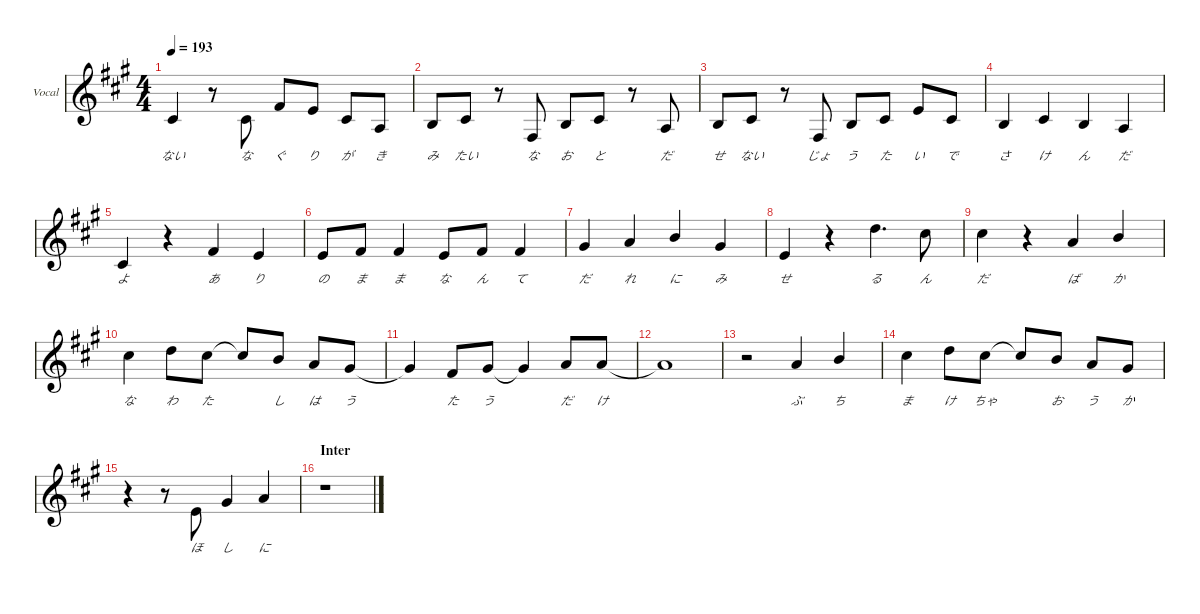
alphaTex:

\defaultSystemsLayout 4
\hideDynamics
\bracketExtendMode nobrackets
\firstSystemTrackNameOrientation horizontal
\track ("Vocal" "Vocal") {defaultSystemsLayout 4 mute instrument lead7fifths}
\staff {score}
\tuning (E4 B3 G3 D3 A2 E2)
\ts (4 4)
\tempo 193
\clef g2
\scale
0.234276
\ks a
2.2{acc #}.4{lyrics (0 "ない") lyrics (1 "") lyrics (2 "") lyrics (3 "") lyrics (4 "") dy f beam Up} r.8{beam Down} 2.2{acc #}.8{lyrics (0 "な") lyrics (1 "") lyrics (2 "") lyrics (3 "") lyrics (4 "") beam Up} 2.1{acc #}.8{lyrics (0 "ぐ") lyrics (1 "") lyrics (2 "") lyrics (3 "") lyrics (4 "") beam Up} 0.1{acc forcenatural}.8{lyrics (0 "り") lyrics (1 "") lyrics (2 "") lyrics (3 "") lyrics (4 "") beam Up} 2.2{acc #}.8{lyrics (0 "が") lyrics (1 "") lyrics (2 "") lyrics (3 "") lyrics (4 "") beam Up} 2.3{acc forcenatural}.8{lyrics (0 "き") lyrics (1 "") lyrics (2 "") lyrics (3 "") lyrics (4 "") beam Up} |
\scale
0.296461 0.2{acc forcenatural}.8{lyrics (0 "み") lyrics (1 "") lyrics (2 "") lyrics (3 "") lyrics (4 "") beam Up} 2.2{acc #}.8{lyrics (0 "たい") lyrics (1 "") lyrics (2 "") lyrics (3 "") lyrics (4 "") beam Up} r.8{beam Up} 4.4{acc #}.8{lyrics (0 "な") lyrics (1 "") lyrics (2 "") lyrics (3 "") lyrics (4 "") beam Up} 0.2{acc forcenatural}.8{lyrics (0 "お") lyrics (1 "") lyrics (2 "") lyrics (3 "") lyrics (4 "") beam Up} 2.2{acc #}.8{lyrics (0 "と") lyrics (1 "") lyrics (2 "") lyrics (3 "") lyrics (4 "") beam Up} r.8{beam Up} 2.3{acc forcenatural}.8{lyrics (0 "だ") lyrics (1 "") lyrics (2 "") lyrics (3 "") lyrics (4 "") beam Up} |
\scale
0.234513 0.2{acc forcenatural}.8{lyrics (0 "せ") lyrics (1 "") lyrics (2 "") lyrics (3 "") lyrics (4 "") beam Up} 2.2{acc #}.8{lyrics (0 "ない") lyrics (1 "") lyrics (2 "") lyrics (3 "") lyrics (4 "") beam Up} r.8{beam Up} 4.4{acc #}.8{lyrics (0 "じょ") lyrics (1 "") lyrics (2 "") lyrics (3 "") lyrics (4 "") beam Up} 0.2{acc forcenatural}.8{lyrics (0 "う") lyrics (1 "") lyrics (2 "") lyrics (3 "") lyrics (4 "") beam Up} 2.2{acc #}.8{lyrics (0 "た") lyrics (1 "") lyrics (2 "") lyrics (3 "") lyrics (4 "") beam Up} 0.1{acc forcenatural}.8{lyrics (0 "い") lyrics (1 "") lyrics (2 "") lyrics (3 "") lyrics (4 "") beam Up} 2.2{acc #}.8{lyrics (0 "で") lyrics (1 "") lyrics (2 "") lyrics (3 "") lyrics (4 "") beam Up} |
\scale
0.23475 0.2{acc forcenatural}.4{lyrics (0 "さ") lyrics (1 "") lyrics (2 "") lyrics (3 "") lyrics (4 "") beam Up} 2.2{acc #}.4{lyrics (0 "け") lyrics (1 "") lyrics (2 "") lyrics (3 "") lyrics (4 "") beam Up} 0.2{acc forcenatural}.4{lyrics (0 "ん") lyrics (1 "") lyrics (2 "") lyrics (3 "") lyrics (4 "") beam Up} 2.3{acc forcenatural}.4{lyrics (0 "だ") lyrics (1 "") lyrics (2 "") lyrics (3 "") lyrics (4 "") beam Up} |
\scale
0.234276 2.2{acc #}.4{lyrics (0 "よ") lyrics (1 "") lyrics (2 "") lyrics (3 "") lyrics (4 "") beam Up} r.4{beam Down} 2.1{acc #}.4{lyrics (0 "あ") lyrics (1 "") lyrics (2 "") lyrics (3 "") lyrics (4 "") beam Up} 0.1{acc forcenatural}.4{lyrics (0 "り") lyrics (1 "") lyrics (2 "") lyrics (3 "") lyrics (4 "") beam Up} |
\scale
0.29646 0.1{acc forcenatural}.8{lyrics (0 "の") lyrics (1 "") lyrics (2 "") lyrics (3 "") lyrics (4 "") beam Up} 2.1{acc #}.8{lyrics (0 "ま") lyrics (1 "") lyrics (2 "") lyrics (3 "") lyrics (4 "") beam Up} 2.1{acc #}.4{lyrics (0 "ま") lyrics (1 "") lyrics (2 "") lyrics (3 "") lyrics (4 "") beam Up} 0.1{acc forcenatural}.8{lyrics (0 "な") lyrics (1 "") lyrics (2 "") lyrics (3 "") lyrics (4 "") beam Up} 2.1{acc #}.8{lyrics (0 "ん") lyrics (1 "") lyrics (2 "") lyrics (3 "") lyrics (4 "") beam Up} 2.1{acc #}.4{lyrics (0 "て") lyrics (1 "") lyrics (2 "") lyrics (3 "") lyrics (4 "") beam Up} |
\scale
0.234513 4.1{acc #}.4{lyrics (0 "だ") lyrics (1 "") lyrics (2 "") lyrics (3 "") lyrics (4 "") beam Up} 5.1{acc forcenatural}.4{lyrics (0 "れ") lyrics (1 "") lyrics (2 "") lyrics (3 "") lyrics (4 "") beam Up} 7.1{acc forcenatural}.4{lyrics (0 "に") lyrics (1 "") lyrics (2 "") lyrics (3 "") lyrics (4 "") beam Up} 4.1{acc #}.4{lyrics (0 "み") lyrics (1 "") lyrics (2 "") lyrics (3 "") lyrics (4 "") beam Up} |
\scale
0.23475 0.1{acc forcenatural}.4{lyrics (0 "せ") lyrics (1 "") lyrics (2 "") lyrics (3 "") lyrics (4 "") beam Up} r.4{beam Down} 10.1{acc forcenatural}.4{d lyrics (0 "る") lyrics (1 "") lyrics (2 "") lyrics (3 "") lyrics (4 "") beam Down} 9.1{acc #}.8{lyrics (0 "ん") lyrics (1 "") lyrics (2 "") lyrics (3 "") lyrics (4 "") beam Down} |
\scale
0.234276 9.1{acc #}.4{lyrics (0 "だ") lyrics (1 "") lyrics (2 "") lyrics (3 "") lyrics (4 "") beam Down} r.4{beam Down} 5.1{acc forcenatural}.4{lyrics (0 "ば") lyrics (1 "") lyrics (2 "") lyrics (3 "") lyrics (4 "") beam Up} 7.1{acc forcenatural}.4{lyrics (0 "か") lyrics (1 "") lyrics (2 "") lyrics (3 "") lyrics (4 "") beam Up} |
\scale
0.296461 9.1{acc #}.4{lyrics (0 "な") lyrics (1 "") lyrics (2 "") lyrics (3 "") lyrics (4 "") beam Down} 10.1{acc forcenatural}.8{lyrics (0 "わ") lyrics (1 "") lyrics (2 "") lyrics (3 "") lyrics (4 "") beam Down} 9.1{acc #}.8{lyrics (0 "た") lyrics (1 "") lyrics (2 "") lyrics (3 "") lyrics (4 "") beam Down} 9.1{t acc #}.8{beam Up} 7.1{acc forcenatural}.8{lyrics (0 "し") lyrics (1 "") lyrics (2 "") lyrics (3 "") lyrics (4 "") beam Up} 5.1{acc forcenatural}.8{lyrics (0 "は") lyrics (1 "") lyrics (2 "") lyrics (3 "") lyrics (4 "") beam Up} 4.1{acc #}.8{lyrics (0 "う") lyrics (1 "") lyrics (2 "") lyrics (3 "") lyrics (4 "") beam Up} |
\scale
0.234513 4.1{t acc #}.4{beam Up} 2.1{acc #}.8{lyrics (0 "た") lyrics (1 "") lyrics (2 "") lyrics (3 "") lyrics (4 "") beam Up} 4.1{acc #}.8{lyrics (0 "う") lyrics (1 "") lyrics (2 "") lyrics (3 "") lyrics (4 "") beam Up} 4.1{t acc #}.4{beam Up} 5.1{acc forcenatural}.8{lyrics (0 "だ") lyrics (1 "") lyrics (2 "") lyrics (3 "") lyrics (4 "") beam Up} 5.1{acc forcenatural}.8{lyrics (0 "け") lyrics (1 "") lyrics (2 "") lyrics (3 "") lyrics (4 "") beam Up} |
\scale
0.233644 5.1{t acc forcenatural}.1{beam Up} |
\scale
0.235382 r.2{beam Down} 5.1{acc forcenatural}.4{lyrics (0 "ぶ") lyrics (1 "") lyrics (2 "") lyrics (3 "") lyrics (4 "") beam Up} 7.1{acc forcenatural}.4{lyrics (0 "ち") lyrics (1 "") lyrics (2 "") lyrics (3 "") lyrics (4 "") beam Up} |
\scale
0.530974 9.1{acc #}.4{lyrics (0 "ま") lyrics (1 "") lyrics (2 "") lyrics (3 "") lyrics (4 "") beam Down} 10.1{acc forcenatural}.8{lyrics (0 "け") lyrics (1 "") lyrics (2 "") lyrics (3 "") lyrics (4 "") beam Down} 9.1{acc #}.8{lyrics (0 "ちゃ") lyrics (1 "") lyrics (2 "") lyrics (3 "") lyrics (4 "") beam Down} 9.1{t acc #}.8{beam Up} 7.1{acc forcenatural}.8{lyrics (0 "お") lyrics (1 "") lyrics (2 "") lyrics (3 "") lyrics (4 "") beam Up} 5.1{acc forcenatural}.8{lyrics (0 "う") lyrics (1 "") lyrics (2 "") lyrics (3 "") lyrics (4 "") beam Up} 4.1{acc #}.8{lyrics (0 "か") lyrics (1 "") lyrics (2 "") lyrics (3 "") lyrics (4 "") beam Up} |
\scale
0.469026 r.4{beam Down} r.8{beam Down} 0.1{acc forcenatural}.8{lyrics (0 "ほ") lyrics (1 "") lyrics (2 "") lyrics (3 "") lyrics (4 "") beam Up} 4.1{acc #}.4{lyrics (0 "し") lyrics (1 "") lyrics (2 "") lyrics (3 "") lyrics (4 "") beam Up} 5.1{acc forcenatural}.4{lyrics (0 "に") lyrics (1 "") lyrics (2 "") lyrics (3 "") lyrics (4 "") beam Up} |
\section ("" "Inter")
\scale
0.296461 r.1{beam Down}
